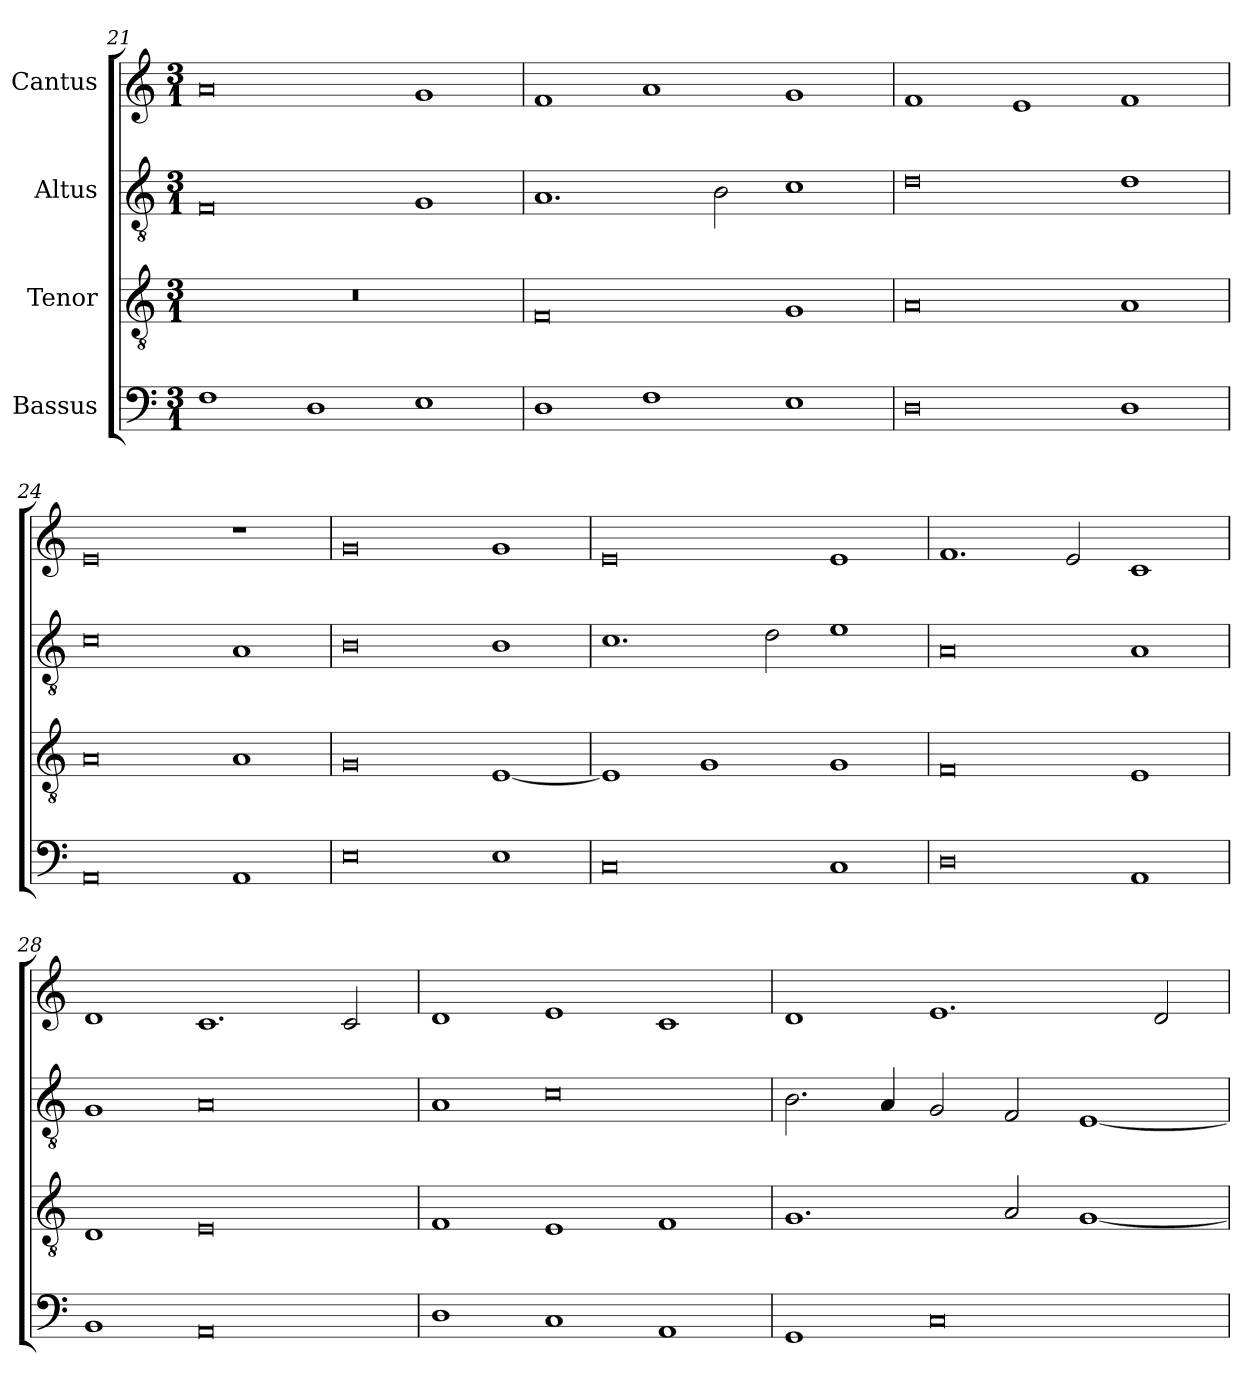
**kern	**kern	**kern	**kern
*part4	*part3	*part2	*part1
*staff4	*staff3	*staff2	*staff1
*I"Bassus	*I"Tenor	*I"Altus	*I"Cantus
*clefF4	*clefGv2	*clefGv2	*clefG2
*	*ITrd7c12	*ITrd7c12	*
*k[]	*k[]	*k[]	*k[]
*C:	*C:	*C:	*C:
*M3/1	*M3/1	*M3/1	*M3/1
=21	=21	=21	=21
!	!LO:N:vis=1	!	!
1Fi	0.r	0FFi	0ai
1Di	.	.	.
1Ei	.	1GGi	1gi
=22	=22	=22	=22
1Di	0FFi	1.AAi	1fi
1Fi	.	.	1ai
.	.	2BBi\	.
1Ei	1GGi	1Ci	1gi
!!LO:LB:g=z
=23	=23	=23	=23
0Di	0AAi	0Di	1fi
.	.	.	1ei
1Di	1AAi	1Di	1fi
=24	=24	=24	=24
0AAi	0AAi	0Ci	0ei
1AAi	1AAi	1AAi	1r
=25	=25	=25	=25
0Ei	0GGi	0BBi	0gi
1Ei	[<1EEi	1BBi	1gi
=26	=26	=26	=26
0Ci	1EEi]	1.Ci	0ei
.	1GGi	.	.
.	.	2Di\	.
1Ci	1GGi	1Ei	1ei
=27	=27	=27	=27
0Di	0FFi	0AAi	1.fi
.	.	.	2ei/
1AAi	1EEi	1AAi	1ci
=28	=28	=28	=28
1BBi	1DDi	1GGi	1di
0AAi	0EEi	0AAi	1.ci
.	.	.	2ci/
!!LO:PB:g=z
=29	=29	=29	=29
1Di	1FFi	1AAi	1di
1Ci	1EEi	0Ci	1ei
1AAi	1FFi	.	1ci
=30	=30	=30	=30
1GGi	1.GGi	2.BBi\	1di
.	.	4AAi/	.
0Ci	.	2GGi/	1.ei
.	2AAi/	2FFi/	.
.	[<1GGi	[<1EEi	.
.	.	.	2di/
=	=	=	=
*-	*-	*-	*-
